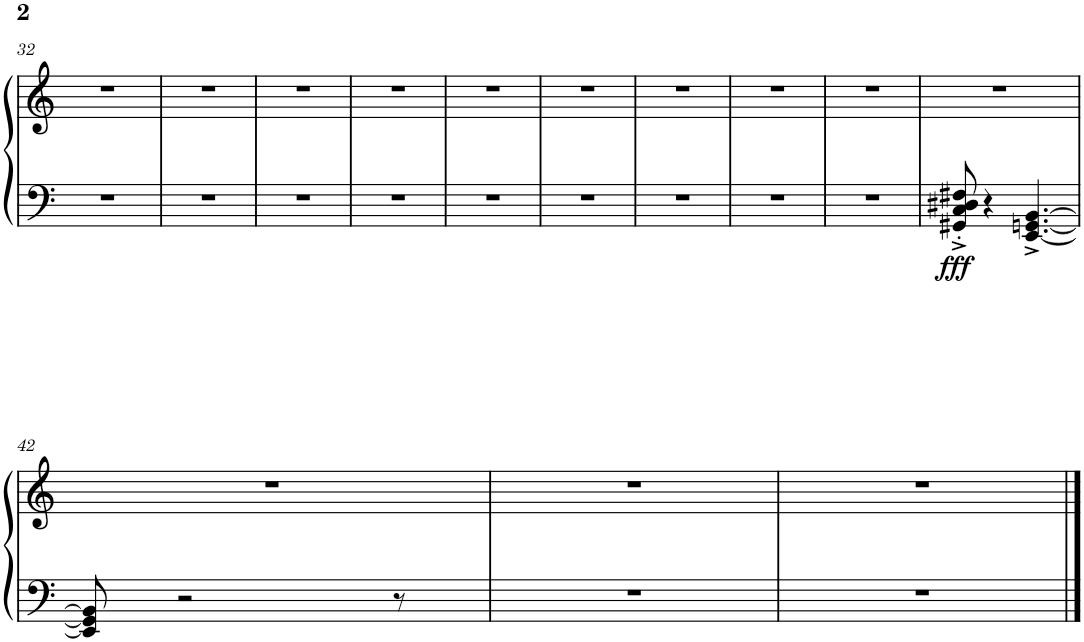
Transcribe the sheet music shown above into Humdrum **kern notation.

**kern	**kern	**dynam
*part1	*part1	*part1
*staff2	*staff1	*staff1/2
*I"Piano	*	*
*I'Pno.	*	*
!!LO:PB:g=z
*clefF4	*clefG2	*
*k[]	*k[]	*
*M3/4	*M3/4	*
=32	=32	=32
2.r	2.r	.
=33	=33	=33
2.r	2.r	.
=34	=34	=34
2.r	2.r	.
=35	=35	=35
2.r	2.r	.
=36	=36	=36
2.r	2.r	.
=37	=37	=37
2.r	2.r	.
=38	=38	=38
2.r	2.r	.
=39	=39	=39
2.r	2.r	.
=40	=40	=40
2.r	2.r	.
=41	=41	=41
!	!	!LO:DY:b=2
8GG#X/'^ 8C/'^ 8D#X/'^ 8F#X/'^	2.r	fff
4r	.	.
[4.EE/^ [4.GGn/^ [4.BB/^	.	.
!!LO:LB:g=z
=42	=42	=42
8EE/] 8GG/] 8BB/]	2.r	.
2r	.	.
8r	.	.
=43	=43	=43
2.r	2.r	.
=44	=44	=44
2.r	2.r	.
==	==	==
*-	*-	*-
